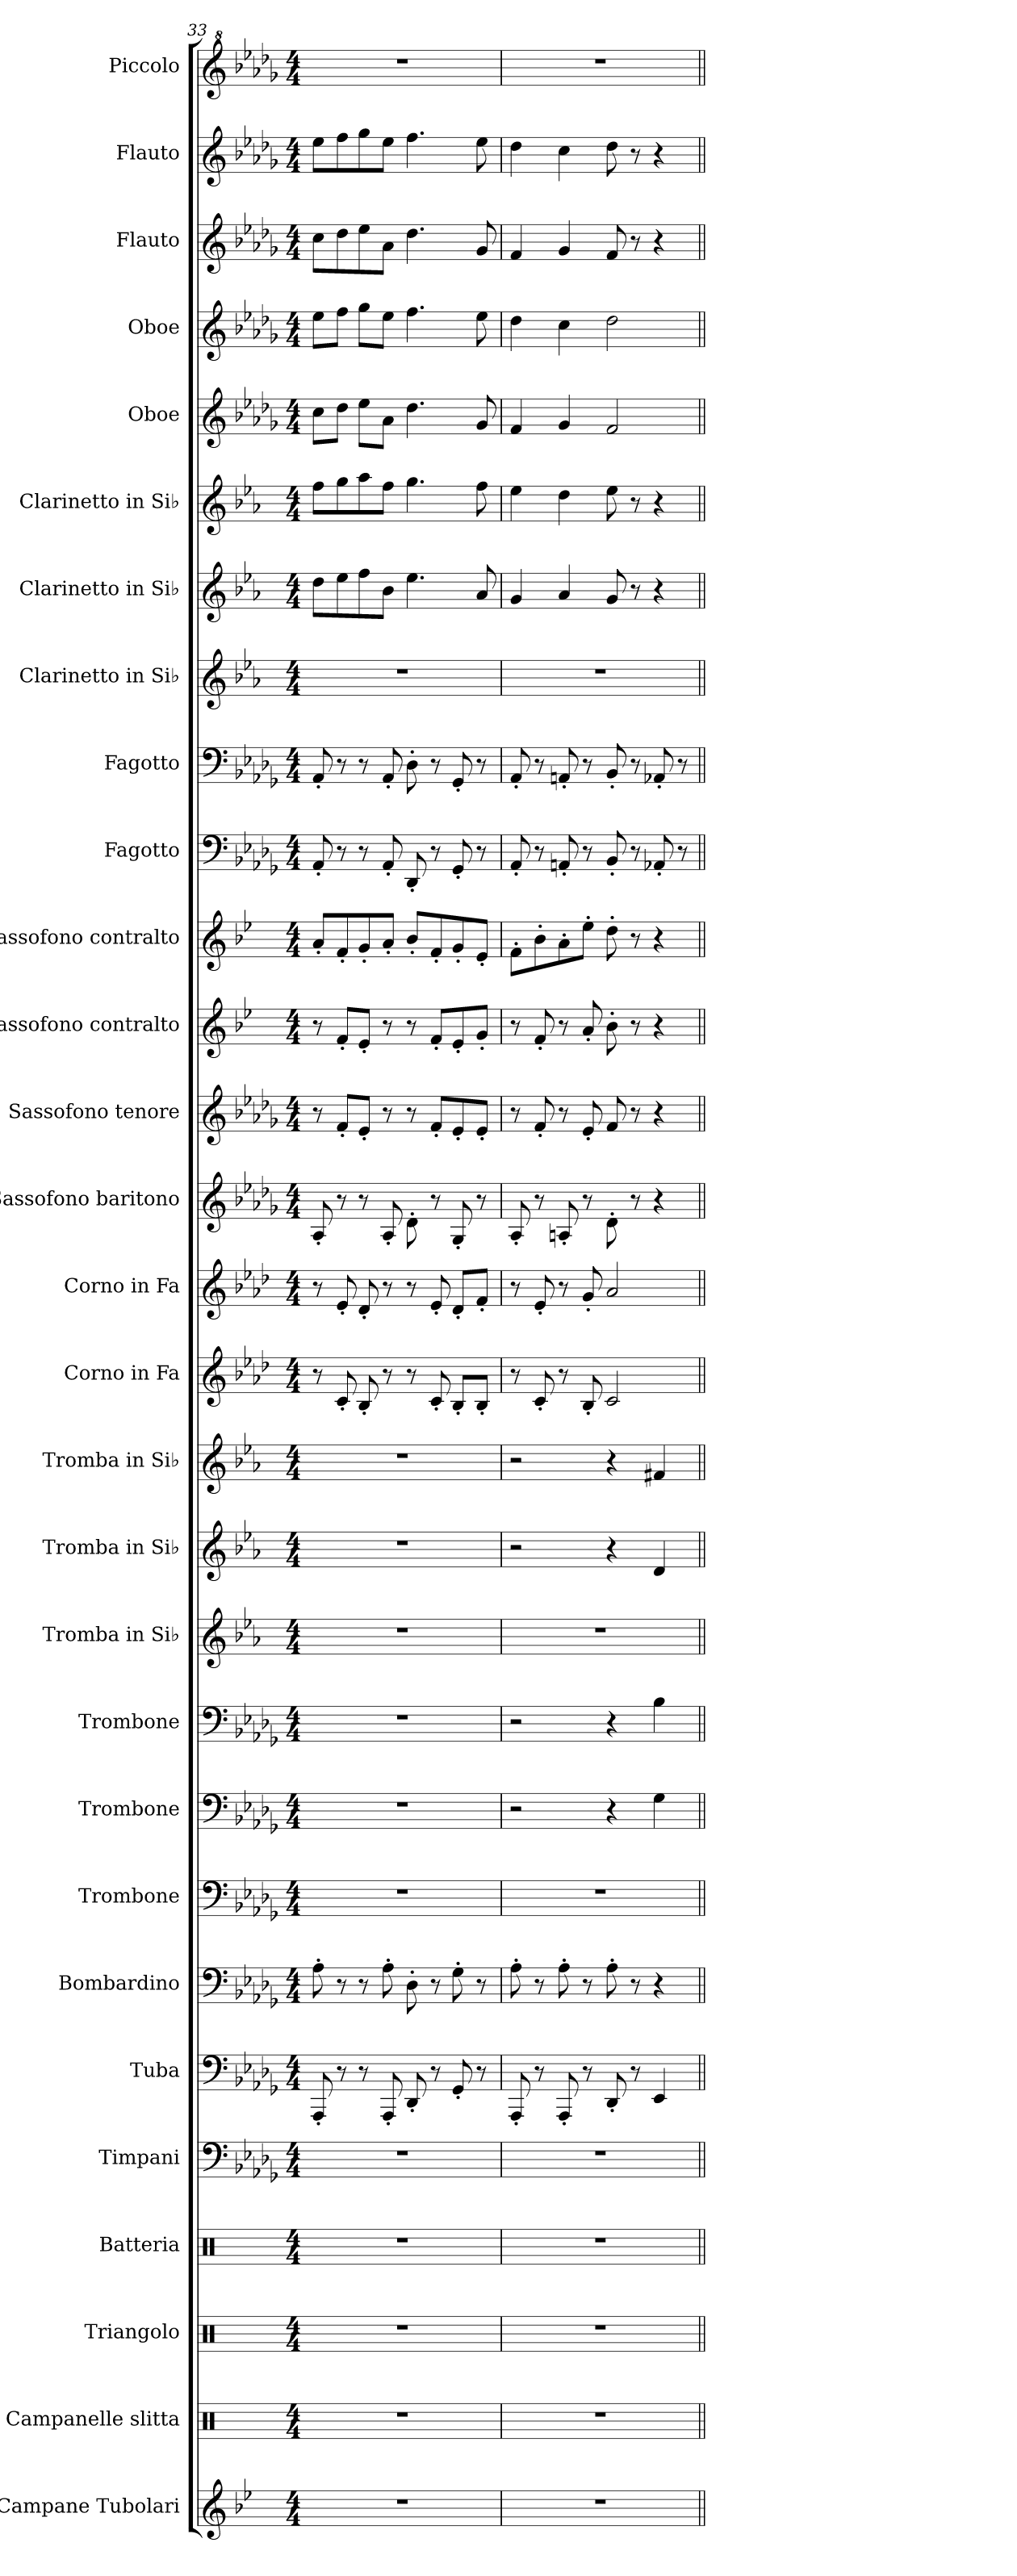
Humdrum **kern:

**kern	**kern	**kern	**kern	**kern	**kern	**kern	**kern	**kern	**kern	**kern	**kern	**kern	**kern	**kern	**kern	**kern	**kern	**kern	**kern	**kern	**kern	**kern	**kern	**kern	**kern	**kern	**kern	**kern
*part29	*part28	*part27	*part26	*part25	*part24	*part23	*part22	*part21	*part20	*part19	*part18	*part17	*part16	*part15	*part14	*part13	*part12	*part11	*part10	*part9	*part8	*part7	*part6	*part5	*part4	*part3	*part2	*part1
*staff29	*staff28	*staff27	*staff26	*staff25	*staff24	*staff23	*staff22	*staff21	*staff20	*staff19	*staff18	*staff17	*staff16	*staff15	*staff14	*staff13	*staff12	*staff11	*staff10	*staff9	*staff8	*staff7	*staff6	*staff5	*staff4	*staff3	*staff2	*staff1
*I"Campane Tubolari	*I"Campanelle slitta	*I"Triangolo	*I"Batteria	*I"Timpani	*I"Tuba	*I"Bombardino	*I"Trombone	*I"Trombone	*I"Trombone	*I"Tromba in Si♭	*I"Tromba in Si♭	*I"Tromba in Si♭	*I"Corno in Fa	*I"Corno in Fa	*I"Sassofono baritono	*I"Sassofono tenore	*I"Sassofono contralto	*I"Sassofono contralto	*I"Fagotto	*I"Fagotto	*I"Clarinetto in Si♭	*I"Clarinetto in Si♭	*I"Clarinetto in Si♭	*I"Oboe	*I"Oboe	*I"Flauto	*I"Flauto	*I"Piccolo
*I'Camp. tb.	*	*I'Triang.	*I'Batt.	*I'Timp.	*I'Tba.	*	*I'Tbn.	*I'Tbn.	*I'Tbn.	*I'Tr. Si♭	*I'Tr. Si♭	*I'Tr. Si♭	*I'Cor. Fa	*I'Cor. Fa	*	*	*	*	*I'Fag.	*I'Fag.	*I'Cl. Si♭	*I'Cl. Si♭	*I'Cl. Si♭	*I'Ob.	*I'Ob.	*I'Fl.	*I'Fl.	*
!!LO:PB:g=z
*clefG2	*clefX	*clefX	*clefX	*clefF4	*clefF4	*clefF4	*clefF4	*clefF4	*clefF4	*clefG2	*clefG2	*clefG2	*clefG2	*clefG2	*clefG2	*clefG2	*clefG2	*clefG2	*clefF4	*clefF4	*clefG2	*clefG2	*clefG2	*clefG2	*clefG2	*clefG2	*clefG2	*clefG^2
*	*	*	*	*	*	*	*	*	*	*ITrd1c2	*ITrd1c2	*ITrd1c2	*ITrd4c7	*ITrd4c7	*ITrd12c21	*ITrd8c14	*ITrd5c9	*ITrd5c9	*	*	*ITrd1c2	*ITrd1c2	*ITrd1c2	*	*	*	*	*ITrd-7c-12
*k[b-e-]	*k[]	*k[]	*k[]	*k[b-e-a-d-g-]	*k[b-e-a-d-g-]	*k[b-e-a-d-g-]	*k[b-e-a-d-g-]	*k[b-e-a-d-g-]	*k[b-e-a-d-g-]	*k[b-e-a-d-g-]	*k[b-e-a-d-g-]	*k[b-e-a-d-g-]	*k[b-e-a-d-g-]	*k[b-e-a-d-g-]	*k[b-e-a-d-g-]	*k[b-e-a-d-g-]	*k[b-e-a-d-g-]	*k[b-e-a-d-g-]	*k[b-e-a-d-g-]	*k[b-e-a-d-g-]	*k[b-e-a-d-g-]	*k[b-e-a-d-g-]	*k[b-e-a-d-g-]	*k[b-e-a-d-g-]	*k[b-e-a-d-g-]	*k[b-e-a-d-g-]	*k[b-e-a-d-g-]	*k[b-e-a-d-g-]
*M4/4	*M4/4	*M4/4	*M4/4	*M4/4	*M4/4	*M4/4	*M4/4	*M4/4	*M4/4	*M4/4	*M4/4	*M4/4	*M4/4	*M4/4	*M4/4	*M4/4	*M4/4	*M4/4	*M4/4	*M4/4	*M4/4	*M4/4	*M4/4	*M4/4	*M4/4	*M4/4	*M4/4	*M4/4
=33	=33	=33	=33	=33	=33	=33	=33	=33	=33	=33	=33	=33	=33	=33	=33	=33	=33	=33	=33	=33	=33	=33	=33	=33	=33	=33	=33	=33
1r	1r	1r	1r	1r	8AAA-'/	8A-'\	1r	1r	1r	1r	1r	1r	8r	8r	8AA-'/	8r	8r	8c'/L	8AA-'/	8AA-'/	1r	8cc\L	8ee-\L	8cc\L	8ee-\L	8cc\L	8ee-\L	1r
.	.	.	.	.	8r	8r	.	.	.	.	.	.	8F'/	8A-'/	8r	8F'/L	8A-'/L	8A-'/	8r	8r	.	8dd-\	8ff\	8dd-\J	8ff\J	8dd-\	8ff\	.
.	.	.	.	.	8r	8r	.	.	.	.	.	.	8E-'/	8G-'/	8r	8E-'/J	8G-'/J	8B-'/	8r	8r	.	8ee-\	8gg-\	8ee-\L	8gg-\L	8ee-\	8gg-\	.
.	.	.	.	.	8AAA-'/	8A-'\	.	.	.	.	.	.	8r	8r	8AA-'/	8r	8r	8c'/J	8AA-'/	8AA-'/	.	8a-\J	8ee-\J	8a-\J	8ee-\J	8a-\J	8ee-\J	.
.	.	.	.	.	8DD-'/	8D-'\	.	.	.	.	.	.	8r	8r	8D-'\	8r	8r	8d-'/L	8DD-'/	8D-'\	.	4.dd-\	4.ff\	4.dd-\	4.ff\	4.dd-\	4.ff\	.
.	.	.	.	.	8r	8r	.	.	.	.	.	.	8F'/	8A-'/	8r	8F'/L	8A-'/L	8A-'/	8r	8r	.	.	.	.	.	.	.	.
.	.	.	.	.	8GG-'/	8G-'\	.	.	.	.	.	.	8E-'/L	8G-'/L	8GG-'/	8E-'/	8G-'/	8B-'/	8GG-'/	8GG-'/	.	.	.	.	.	.	.	.
.	.	.	.	.	8r	8r	.	.	.	.	.	.	8E-'/J	8B-'/J	8r	8E-'/J	8B-'/J	8G-'/J	8r	8r	.	8g-/	8ee-\	8g-/	8ee-\	8g-/	8ee-\	.
=34	=34	=34	=34	=34	=34	=34	=34	=34	=34	=34	=34	=34	=34	=34	=34	=34	=34	=34	=34	=34	=34	=34	=34	=34	=34	=34	=34	=34
1r	1r	1r	1r	1r	8AAA-'/	8A-'\	1r	2r	2r	1r	2r	2r	8r	8r	8AA-'/	8r	8r	8A-'\L	8AA-'/	8AA-'/	1r	4f/	4dd-\	4f/	4dd-\	4f/	4dd-\	1r
.	.	.	.	.	8r	8r	.	.	.	.	.	.	8F'/	8A-'/	8r	8F'/	8A-'/	8d-'\	8r	8r	.	.	.	.	.	.	.	.
.	.	.	.	.	8AAA-'/	8A-'\	.	.	.	.	.	.	8r	8r	8AAn'/	8r	8r	8c'\	8AAn'/	8AAn'/	.	4g-/	4cc\	4g-/	4cc\	4g-/	4cc\	.
.	.	.	.	.	8r	8r	.	.	.	.	.	.	8E-'/	8c'/	8r	8E-'/	8c'/	8g-'\J	8r	8r	.	.	.	.	.	.	.	.
.	.	.	.	.	8DD-'/	8A-'\	.	4r	4r	.	4r	4r	2F/	2d-/	8D-'\	8F/	8d-'\	8f'\	8BB-'/	8BB-'/	.	8f/	8dd-\	2f/	2dd-\	8f/	8dd-\	.
.	.	.	.	.	8r	8r	.	.	.	.	.	.	.	.	8r	8r	8r	8r	8r	8r	.	8r	8r	.	.	8r	8r	.
.	.	.	.	.	4EE-/	4r	.	4G-\	4B-\	.	4c/	4en/	.	.	4r	4r	4r	4r	8AA-X'/	8AA-X'/	.	4r	4r	.	.	4r	4r	.
.	.	.	.	.	.	.	.	.	.	.	.	.	.	.	.	.	.	.	8r	8r	.	.	.	.	.	.	.	.
=||	=||	=||	=||	=||	=||	=||	=||	=||	=||	=||	=||	=||	=||	=||	=||	=||	=||	=||	=||	=||	=||	=||	=||	=||	=||	=||	=||	=||
*-	*-	*-	*-	*-	*-	*-	*-	*-	*-	*-	*-	*-	*-	*-	*-	*-	*-	*-	*-	*-	*-	*-	*-	*-	*-	*-	*-	*-
